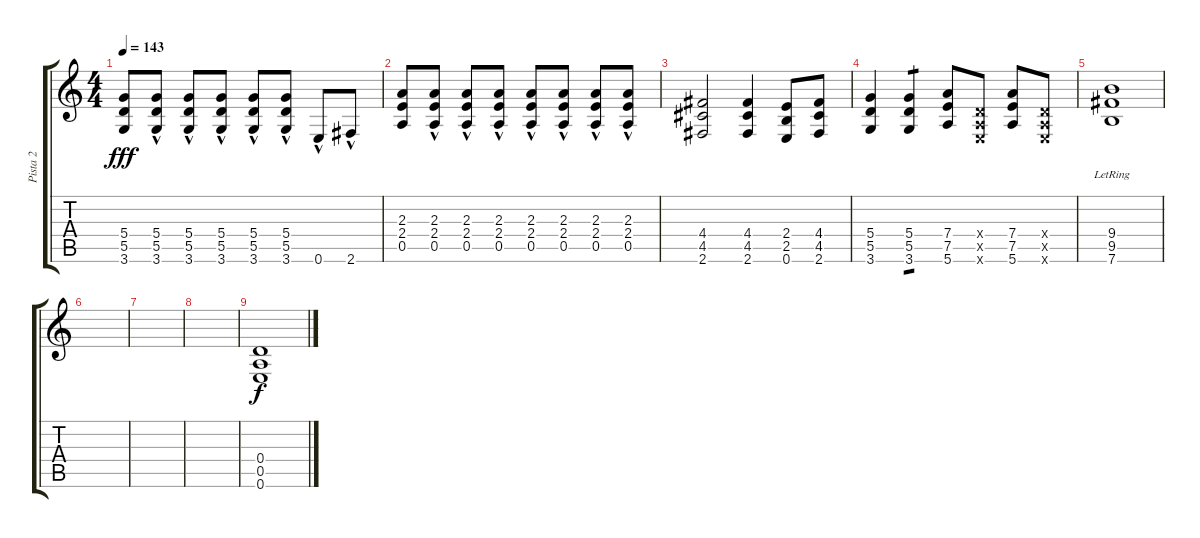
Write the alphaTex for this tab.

\track ("Pista 2" "Pista 2") {instrument distortionguitar}
\staff {score tabs}
\tuning (E4 B3 G3 D3 A2 E2) {hide}
\ts (4 4)
\tempo 143
\clef g2
\ks c
(5.4 5.5 3.6).8{dy fff} (5.4{hac} 5.5{hac} 3.6{hac}).8 (5.4{hac} 5.5{hac} 3.6{hac}).8 (5.4{hac} 5.5{hac} 3.6{hac}).8 (5.4{hac} 5.5{hac} 3.6{hac}).8 (5.4{hac} 5.5{hac} 3.6{hac}).8 0.6{hac}.8 2.6{hac}.8 |
(2.3 2.4 0.5).8 (2.3{hac} 2.4{hac} 0.5{hac}).8 (2.3{hac} 2.4{hac} 0.5{hac}).8 (2.3{hac} 2.4{hac} 0.5{hac}).8 (2.3{hac} 2.4{hac} 0.5{hac}).8 (2.3{hac} 2.4{hac} 0.5{hac}).8 (2.3{hac} 2.4{hac} 0.5{hac}).8 (2.3{hac} 2.4{hac} 0.5{hac}).8 |
(4.4 4.5 2.6).2 (4.4 4.5 2.6).4 (2.4 2.5 0.6).8 (4.4 4.5 2.6).8 |
(5.4 5.5 3.6).4 (5.4 5.5 3.6).4{tp 1} (7.4 7.5 5.6).8 (0.4{x} 0.5{x} 0.6{x}).8 (7.4 7.5 5.6).8 (0.4{x} 0.5{x} 0.6{x}).8 |
(9.4{lr} 9.5{lr} 7.6{lr}).1{volume 0} |
|
|
|
(0.4 0.5 0.6).1{dy f}
